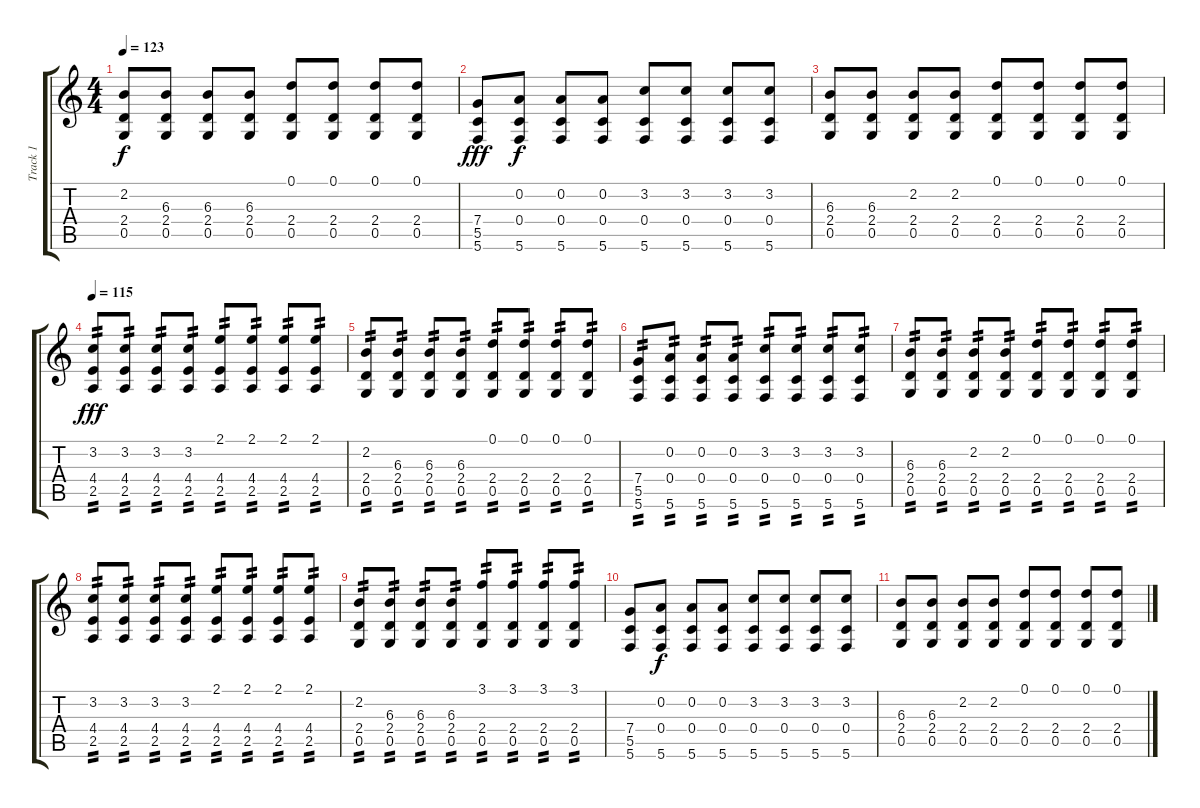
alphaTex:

\track ("Track 1" "Track 1") {solo instrument distortionguitar}
\staff {score tabs}
\tuning (D4 A3 F3 C3 G2 C2) {hide}
\ts (4 4)
\tempo 123
\clef g2
\ks c
(2.2 2.4 0.5).8{dy f} (6.3 2.4 0.5).8 (6.3 2.4 0.5).8 (6.3 2.4 0.5).8 (0.1 2.4 0.5).8 (0.1 2.4 0.5).8 (0.1 2.4 0.5).8 (0.1 2.4 0.5).8 |
(7.4 5.5 5.6).8{dy fff} (0.2 0.4 5.6).8{dy f} (0.2 0.4 5.6).8 (0.2 0.4 5.6).8 (3.2 0.4 5.6).8 (3.2 0.4 5.6).8 (3.2 0.4 5.6).8 (3.2 0.4 5.6).8 |
(6.3 2.4 0.5).8 (6.3 2.4 0.5).8 (2.2 2.4 0.5).8 (2.2 2.4 0.5).8 (0.1 2.4 0.5).8 (0.1 2.4 0.5).8 (0.1 2.4 0.5).8 (0.1 2.4 0.5).8 |
\tempo 115
(3.2 4.4 2.5).8{tp 2 dy fff} (3.2 4.4 2.5).8{tp 2} (3.2 4.4 2.5).8{tp 2} (3.2 4.4 2.5).8{tp 2} (2.1 4.4 2.5).8{tp 2} (2.1 4.4 2.5).8{tp 2} (2.1 4.4 2.5).8{tp 2} (2.1 4.4 2.5).8{tp 2} |
(2.2 2.4 0.5).8{tp 2} (6.3 2.4 0.5).8{tp 2} (6.3 2.4 0.5).8{tp 2} (6.3 2.4 0.5).8{tp 2} (0.1 2.4 0.5).8{tp 2} (0.1 2.4 0.5).8{tp 2} (0.1 2.4 0.5).8{tp 2} (0.1 2.4 0.5).8{tp 2} |
(7.4 5.5 5.6).8{tp 2} (0.2 0.4 5.6).8{tp 2} (0.2 0.4 5.6).8{tp 2} (0.2 0.4 5.6).8{tp 2} (3.2 0.4 5.6).8{tp 2} (3.2 0.4 5.6).8{tp 2} (3.2 0.4 5.6).8{tp 2} (3.2 0.4 5.6).8{tp 2} |
(6.3 2.4 0.5).8{tp 2} (6.3 2.4 0.5).8{tp 2} (2.2 2.4 0.5).8{tp 2} (2.2 2.4 0.5).8{tp 2} (0.1 2.4 0.5).8{tp 2} (0.1 2.4 0.5).8{tp 2} (0.1 2.4 0.5).8{tp 2} (0.1 2.4 0.5).8{tp 2} |
(3.2 4.4 2.5).8{tp 2} (3.2 4.4 2.5).8{tp 2} (3.2 4.4 2.5).8{tp 2} (3.2 4.4 2.5).8{tp 2} (2.1 4.4 2.5).8{tp 2} (2.1 4.4 2.5).8{tp 2} (2.1 4.4 2.5).8{tp 2} (2.1 4.4 2.5).8{tp 2} |
(2.2 2.4 0.5).8{tp 2} (6.3 2.4 0.5).8{tp 2} (6.3 2.4 0.5).8{tp 2} (6.3 2.4 0.5).8{tp 2} (3.1 2.4 0.5).8{tp 2} (3.1 2.4 0.5).8{tp 2} (3.1 2.4 0.5).8{tp 2} (3.1 2.4 0.5).8{tp 2} |
(7.4 5.5 5.6).8 (0.2 0.4 5.6).8{dy f} (0.2 0.4 5.6).8 (0.2 0.4 5.6).8 (3.2 0.4 5.6).8 (3.2 0.4 5.6).8 (3.2 0.4 5.6).8 (3.2 0.4 5.6).8 |
(6.3 2.4 0.5).8 (6.3 2.4 0.5).8 (2.2 2.4 0.5).8 (2.2 2.4 0.5).8 (0.1 2.4 0.5).8 (0.1 2.4 0.5).8 (0.1 2.4 0.5).8 (0.1 2.4 0.5).8
